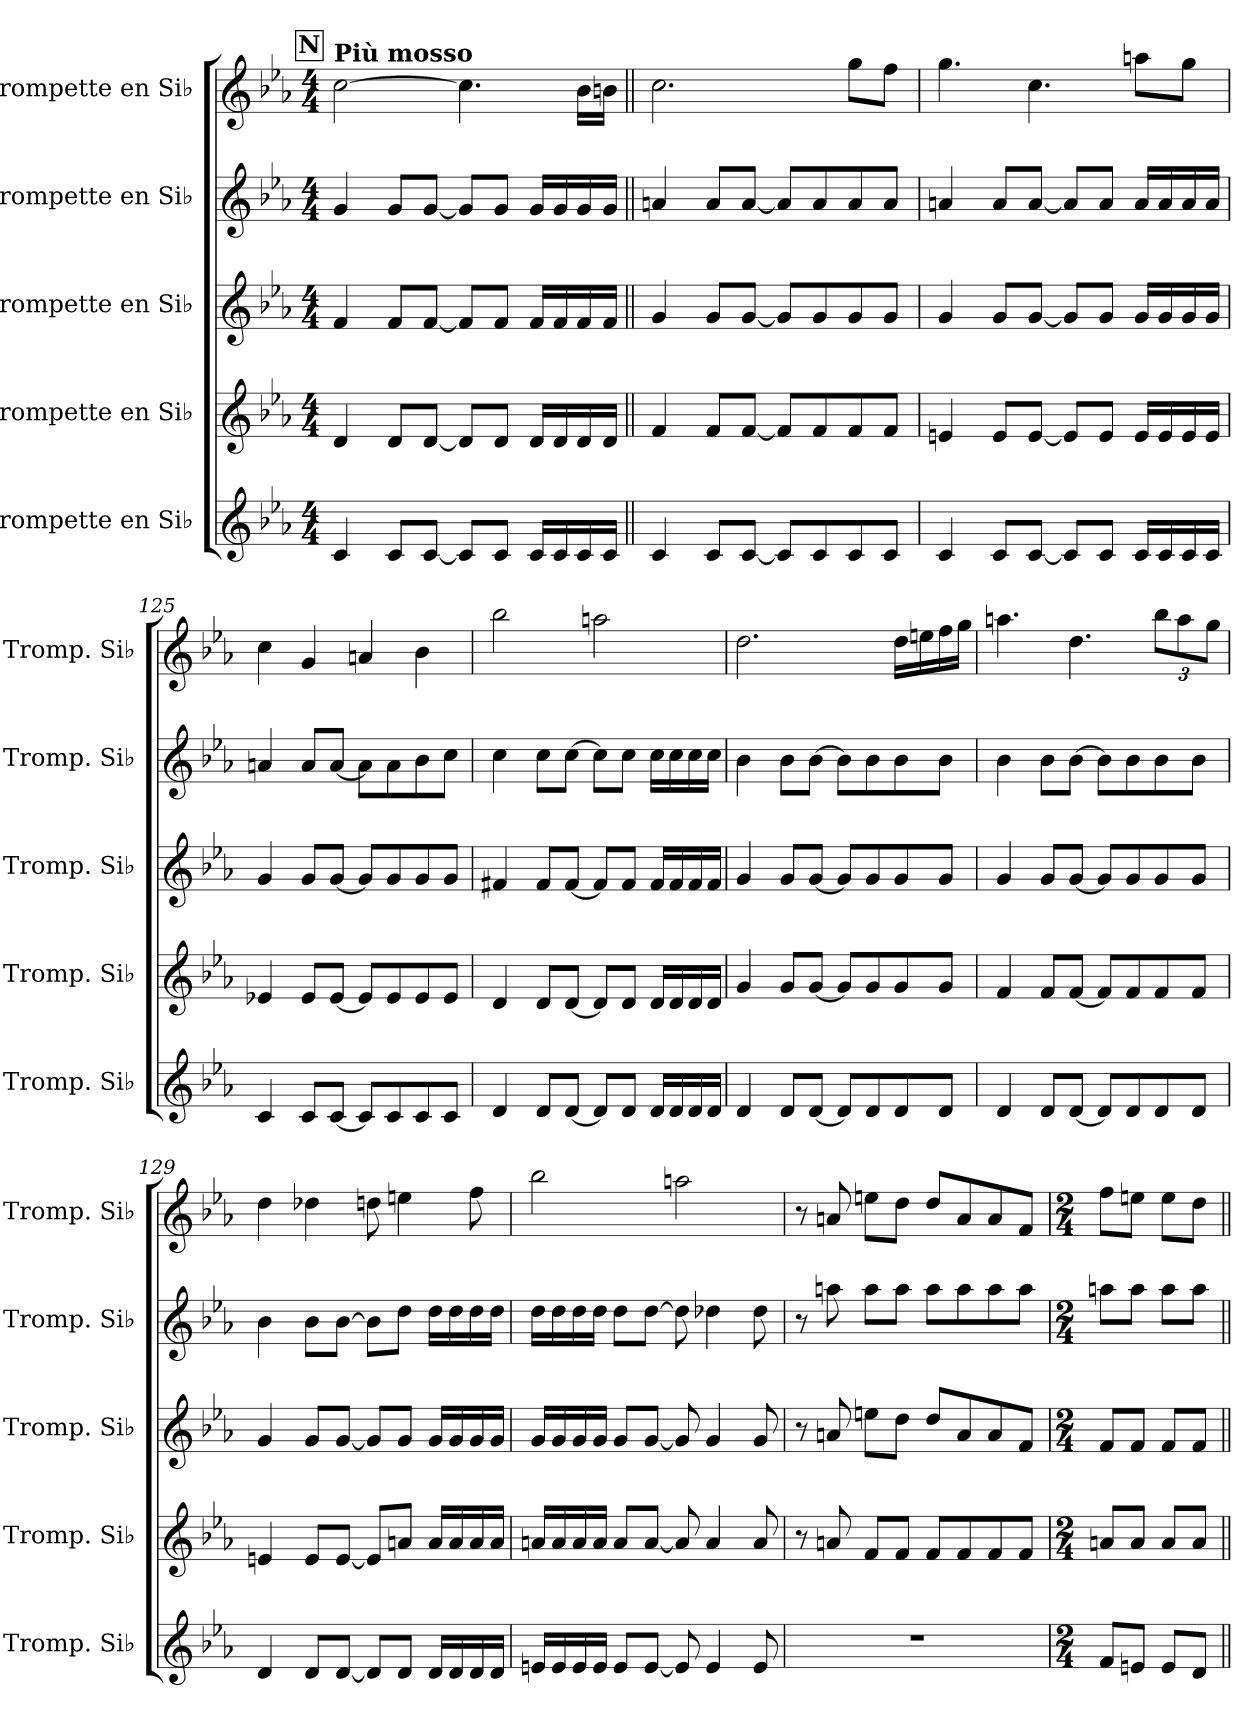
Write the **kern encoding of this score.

**kern	**kern	**kern	**kern	**kern
*part5	*part4	*part3	*part2	*part1
*staff5	*staff4	*staff3	*staff2	*staff1
*I"Trompette en Si♭	*I"Trompette en Si♭	*I"Trompette en Si♭	*I"Trompette en Si♭	*I"Trompette en Si♭
*I'Tromp. Si♭	*I'Tromp. Si♭	*I'Tromp. Si♭	*I'Tromp. Si♭	*I'Tromp. Si♭
!!LO:PB:g=z
*clefG2	*clefG2	*clefG2	*clefG2	*clefG2
*ITrd1c2	*ITrd1c2	*ITrd1c2	*ITrd1c2	*ITrd1c2
*k[b-e-a-d-g-]	*k[b-e-a-d-g-]	*k[b-e-a-d-g-]	*k[b-e-a-d-g-]	*k[b-e-a-d-g-]
*M4/4	*M4/4	*M4/4	*M4/4	*M4/4
!!LO:REH:place=s1:a:B:fs=14:t=N
=122	=122	=122	=122	=122
!	!	!	!	!LO:TX:a:B:t=Più mosso
4B-/	4c/	4e-/	4f/	[2b-\
8B-/L	8c/L	8e-/L	8f/L	.
[8B-/J	[8c/J	[8e-/J	[8f/J	.
8B-/L]	8c/L]	8e-/L]	8f/L]	4.b-\]
8B-/J	8c/J	8e-/J	8f/J	.
16B-/LL	16c/LL	16e-/LL	16f/LL	.
16B-/	16c/	16e-/	16f/	.
16B-/	16c/	16e-/	16f/	16a-\LL
16B-/JJ	16c/JJ	16e-/JJ	16f/JJ	16an\JJ
=123||	=123||	=123||	=123||	=123||
*	*	*	*	*MM84
4B-/	4e-/	4f/	4gn/	2.b-\
8B-/L	8e-/L	8f/L	8g/L	.
[8B-/J	[8e-/J	[8f/J	[8g/J	.
8B-/L]	8e-/L]	8f/L]	8g/L]	.
8B-/	8e-/	8f/	8g/	.
8B-/	8e-/	8f/	8g/	8ff\L
8B-/J	8e-/J	8f/J	8g/J	8ee-\J
=124	=124	=124	=124	=124
4B-/	4dn/	4f/	4gn/	4.ff\
8B-/L	8d/L	8f/L	8g/L	.
[8B-/J	[8d/J	[8f/J	[8g/J	4.b-\
8B-/L]	8d/L]	8f/L]	8g/L]	.
8B-/J	8d/J	8f/J	8g/J	.
16B-/LL	16d/LL	16f/LL	16g/LL	8ggn\L
16B-/	16d/	16f/	16g/	.
16B-/	16d/	16f/	16g/	8ff\J
16B-/JJ	16d/JJ	16f/JJ	16g/JJ	.
!!LO:LB:g=z
=125	=125	=125	=125	=125
4B-/	4d-X/	4f/	4gn/	4b-\
8B-/L	8d-/L	8f/L	8g/L	4f/
[8B-/J	[8d-/J	[8f/J	[8g/J	.
8B-/L]	8d-/L]	8f/L]	8g\L]	4gn/
8B-/	8d-/	8f/	8g\	.
8B-/	8d-/	8f/	8a-\	4a-\
8B-/J	8d-/J	8f/J	8b-\J	.
=126	=126	=126	=126	=126
4c/	4c/	4en/	4b-\	2aa-\
8c/L	8c/L	8e/L	8b-\L	.
[8c/J	[8c/J	[8e/J	[8b-\J	.
8c/L]	8c/L]	8e/L]	8b-\L]	2ggn\
8c/J	8c/J	8e/J	8b-\J	.
16c/LL	16c/LL	16e/LL	16b-\LL	.
16c/	16c/	16e/	16b-\	.
16c/	16c/	16e/	16b-\	.
16c/JJ	16c/JJ	16e/JJ	16b-\JJ	.
=127	=127	=127	=127	=127
4c/	4f/	4f/	4a-\	2.cc\
8c/L	8f/L	8f/L	8a-\L	.
[8c/J	[8f/J	[8f/J	[8a-\J	.
8c/L]	8f/L]	8f/L]	8a-\L]	.
8c/	8f/	8f/	8a-\	.
8c/	8f/	8f/	8a-\	16cc\LL
.	.	.	.	16ddn\
8c/J	8f/J	8f/J	8a-\J	16ee-\
.	.	.	.	16ff\JJ
=128	=128	=128	=128	=128
4c/	4e-/	4f/	4a-\	4.ggn\
8c/L	8e-/L	8f/L	8a-\L	.
[8c/J	[8e-/J	[8f/J	[8a-\J	4.cc\
8c/L]	8e-/L]	8f/L]	8a-\L]	.
8c/	8e-/	8f/	8a-\	.
*	*	*	*	*Xbrackettup
8c/	8e-/	8f/	8a-\	12aa-\L
.	.	.	.	12gg\
8c/J	8e-/J	8f/J	8a-\J	.
.	.	.	.	12ff\J
!!LO:PB:g=z
=129	=129	=129	=129	=129
4c/	4dn/	4f/	4a-\	4cc\
8c/L	8d/L	8f/L	8a-\L	4cc-X\
[8c/J	[8d/J	[8f/J	[8a-\J	.
8c/L]	8d/L]	8f/L]	8a-\L]	8ccn\
8c/J	8gn/J	8f/J	8cc\J	4ddn\
16c/LL	16g/LL	16f/LL	16cc\LL	.
16c/	16g/	16f/	16cc\	.
16c/	16g/	16f/	16cc\	8ee-\
16c/JJ	16g/JJ	16f/JJ	16cc\JJ	.
=130	=130	=130	=130	=130
16dn/LL	16gn/LL	16f/LL	16cc\LL	2aa-\
16d/	16g/	16f/	16cc\	.
16d/	16g/	16f/	16cc\	.
16d/JJ	16g/JJ	16f/JJ	16cc\JJ	.
8d/L	8g/L	8f/L	8cc\L	.
[8d/J	[8g/J	[8f/J	[8cc\J	.
8d/]	8g/]	8f/]	8cc\]	2ggn\
4d/	4g/	4f/	4cc-X\	.
8d/	8g/	8f/	8cc-\	.
=131	=131	=131	=131	=131
1r	8r	8r	8r	8r
.	8gn/	8gn/	8ggn\	8gn/
.	8e-/L	8ddn\L	8gg\L	8ddn\L
.	8e-/J	8cc\J	8gg\J	8cc\J
.	8e-/L	8cc/L	8gg\L	8cc/L
.	8e-/	8g/	8gg\	8g/
.	8e-/	8g/	8gg\	8g/
.	8e-/J	8e-/J	8gg\J	8e-/J
!!LO:LB:g=z
=132	=132	=132	=132	=132
*M2/4	*M2/4	*M2/4	*M2/4	*M2/4
8e-/L	8gn/L	8e-/L	8ggn\L	8ee-\L
8dn/J	8g/J	8e-/J	8gg\J	8ddn\J
8d/L	8g/L	8e-/L	8gg\L	8dd\L
8c/J	8g/J	8e-/J	8gg\J	8cc\J
=||	=||	=||	=||	=||
*-	*-	*-	*-	*-
